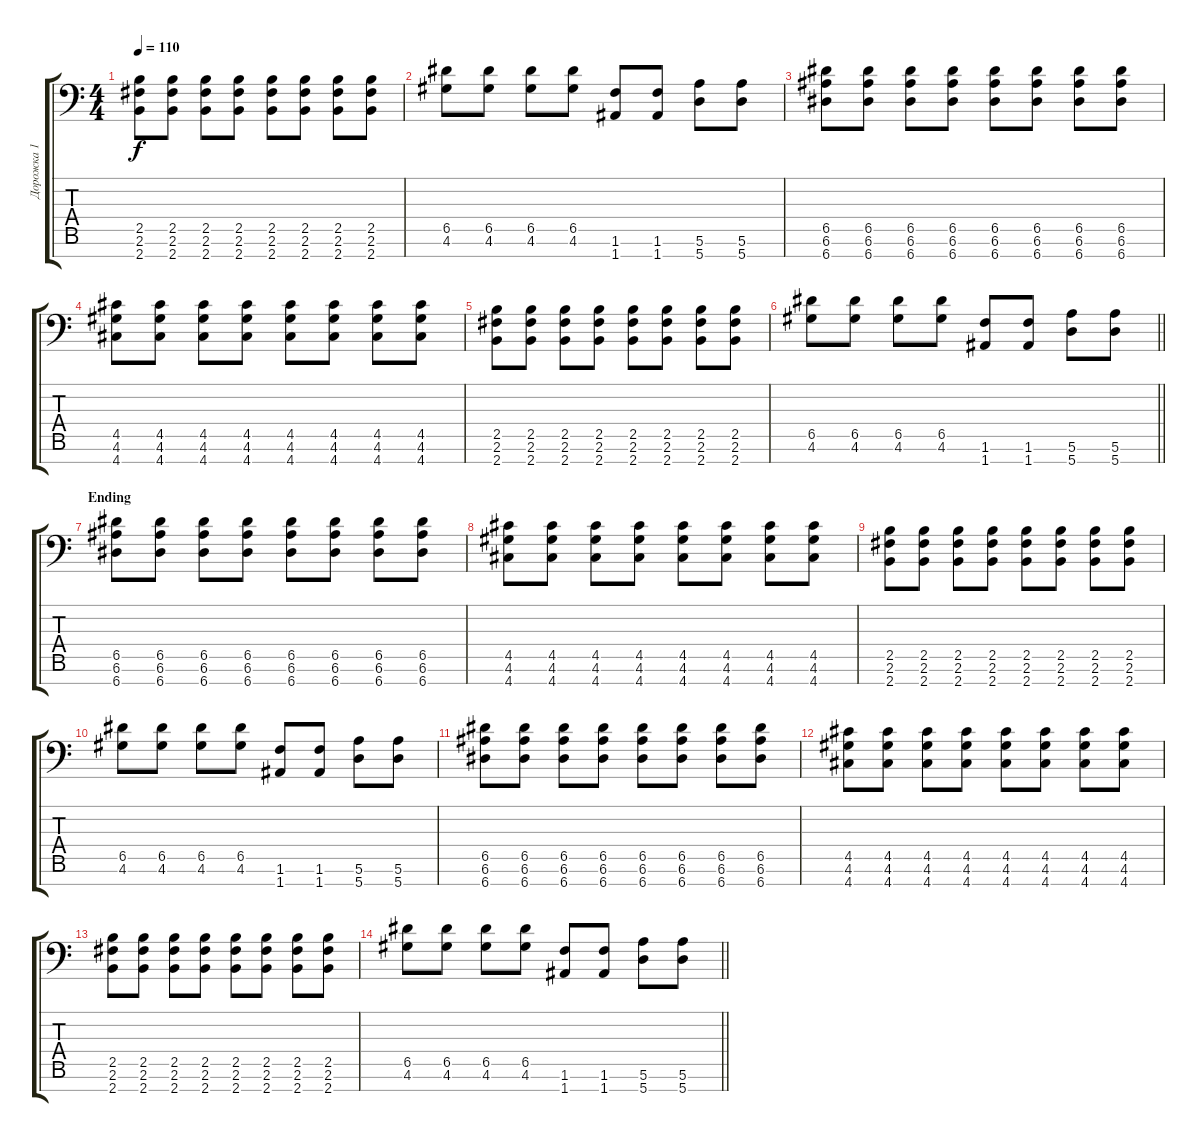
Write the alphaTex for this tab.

\track ("Дорожка 1" "Дорожка 1") {instrument distortionguitar}
\staff {score tabs}
\tuning (E4 B3 Gb3 D3 A2 E2 A1) {hide}
\ts (4 4)
\tempo 110
\clef f4
\ks c
(2.5 2.6 2.7).8{dy f} (2.5 2.6 2.7).8 (2.5 2.6 2.7).8 (2.5 2.6 2.7).8 (2.5 2.6 2.7).8 (2.5 2.6 2.7).8 (2.5 2.6 2.7).8 (2.5 2.6 2.7).8 |
(6.5 4.6).8 (6.5 4.6).8 (6.5 4.6).8 (6.5 4.6).8 (1.6 1.7).8 (1.6 1.7).8 (5.6 5.7).8 (5.6 5.7).8 |
(6.5 6.6 6.7).8 (6.5 6.6 6.7).8 (6.5 6.6 6.7).8 (6.5 6.6 6.7).8 (6.5 6.6 6.7).8 (6.5 6.6 6.7).8 (6.5 6.6 6.7).8 (6.5 6.6 6.7).8 |
(4.5 4.6 4.7).8 (4.5 4.6 4.7).8 (4.5 4.6 4.7).8 (4.5 4.6 4.7).8 (4.5 4.6 4.7).8 (4.5 4.6 4.7).8 (4.5 4.6 4.7).8 (4.5 4.6 4.7).8 |
(2.5 2.6 2.7).8 (2.5 2.6 2.7).8 (2.5 2.6 2.7).8 (2.5 2.6 2.7).8 (2.5 2.6 2.7).8 (2.5 2.6 2.7).8 (2.5 2.6 2.7).8 (2.5 2.6 2.7).8 |
\barLineRight lightlight
(6.5 4.6).8 (6.5 4.6).8 (6.5 4.6).8 (6.5 4.6).8 (1.6 1.7).8 (1.6 1.7).8 (5.6 5.7).8 (5.6 5.7).8 |
\section ("" "Ending")
(6.5 6.6 6.7).8 (6.5 6.6 6.7).8 (6.5 6.6 6.7).8 (6.5 6.6 6.7).8 (6.5 6.6 6.7).8 (6.5 6.6 6.7).8 (6.5 6.6 6.7).8 (6.5 6.6 6.7).8 |
(4.5 4.6 4.7).8 (4.5 4.6 4.7).8 (4.5 4.6 4.7).8 (4.5 4.6 4.7).8 (4.5 4.6 4.7).8 (4.5 4.6 4.7).8 (4.5 4.6 4.7).8 (4.5 4.6 4.7).8 |
(2.5 2.6 2.7).8 (2.5 2.6 2.7).8 (2.5 2.6 2.7).8 (2.5 2.6 2.7).8 (2.5 2.6 2.7).8 (2.5 2.6 2.7).8 (2.5 2.6 2.7).8 (2.5 2.6 2.7).8 |
(6.5 4.6).8 (6.5 4.6).8 (6.5 4.6).8 (6.5 4.6).8 (1.6 1.7).8 (1.6 1.7).8 (5.6 5.7).8 (5.6 5.7).8 |
(6.5 6.6 6.7).8 (6.5 6.6 6.7).8 (6.5 6.6 6.7).8 (6.5 6.6 6.7).8 (6.5 6.6 6.7).8 (6.5 6.6 6.7).8 (6.5 6.6 6.7).8 (6.5 6.6 6.7).8 |
(4.5 4.6 4.7).8 (4.5 4.6 4.7).8 (4.5 4.6 4.7).8 (4.5 4.6 4.7).8 (4.5 4.6 4.7).8 (4.5 4.6 4.7).8 (4.5 4.6 4.7).8 (4.5 4.6 4.7).8 |
(2.5 2.6 2.7).8 (2.5 2.6 2.7).8 (2.5 2.6 2.7).8 (2.5 2.6 2.7).8 (2.5 2.6 2.7).8 (2.5 2.6 2.7).8 (2.5 2.6 2.7).8 (2.5 2.6 2.7).8 |
\barLineRight lightlight
(6.5 4.6).8 (6.5 4.6).8 (6.5 4.6).8 (6.5 4.6).8 (1.6 1.7).8 (1.6 1.7).8 (5.6 5.7).8 (5.6 5.7).8
